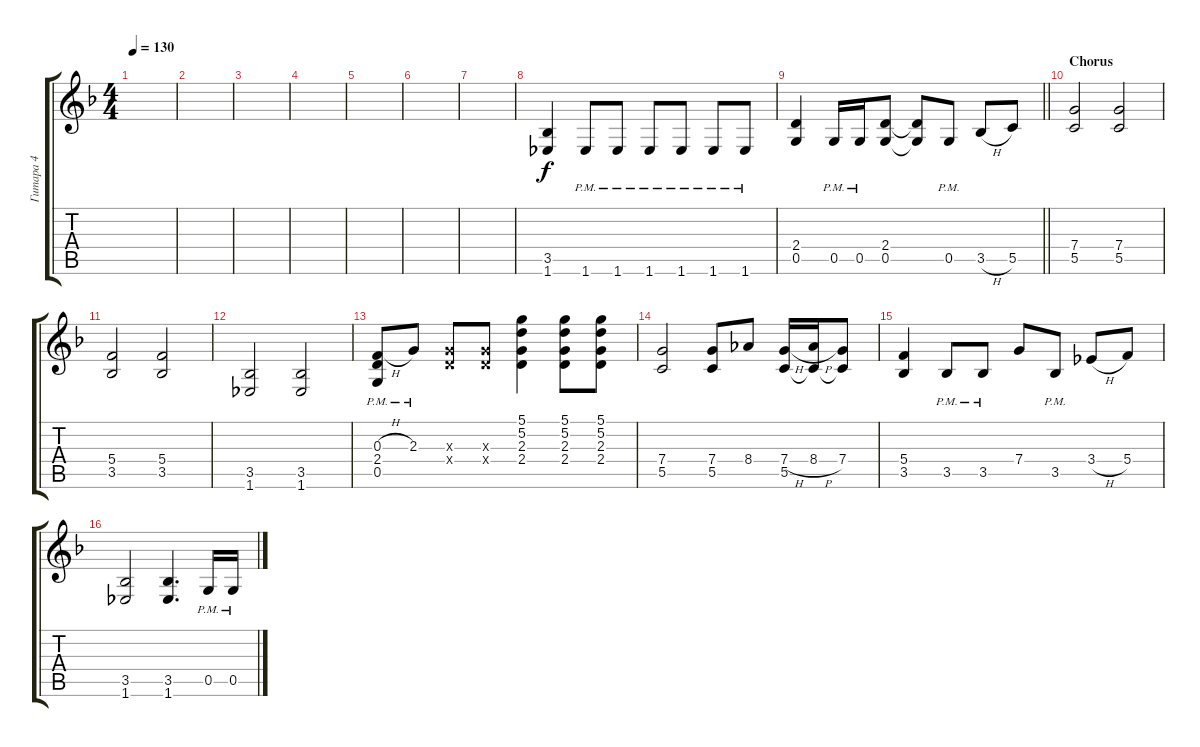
\track ("Гитара 4" "Гитара 4") {instrument distortionguitar}
\staff {score tabs}
\tuning (D4 A3 F3 C3 G2 D2) {hide}
\ts (4 4)
\tempo 130
\clef g2
\ks dminor
|
|
|
|
|
|
|
(3.5 1.6).4 1.6{pm}.8 1.6{pm}.8 1.6{pm}.8 1.6{pm}.8 1.6{pm}.8 1.6{pm}.8 |
\barLineRight lightlight
(2.4 0.5).4 0.5{pm}.16 0.5{pm}.16 (2.4 0.5).8 (2.4{t} 0.5{t}).8 0.5{pm}.8 3.5{h}.8 5.5.8 |
\section ("" "Chorus")
(7.4 5.5).2 (7.4 5.5).2 |
(5.4 3.5).2 (5.4 3.5).2 |
(3.5 1.6).2 (3.5 1.6).2 |
(0.3{h pm} 2.4{pm} 0.5{pm}).8 2.3{pm}.8 (2.3{x} 2.4{x}).8 (2.3{x} 2.4{x}).8 (5.1 5.2 2.3 2.4).4 (5.1 5.2 2.3 2.4).8 (5.1 5.2 2.3 2.4).8 |
(7.4 5.5).2 (7.4 5.5).8 8.4.8 (7.4{h} 5.5).16 (8.4{h} 5.5{t}).16 (7.4 5.5{t}).8 |
(5.4 3.5).4 3.5{pm}.8 3.5{pm}.8 7.4.8 3.5{pm}.8 3.4{h}.8 5.4.8 |
(3.5 1.6).2 (3.5 1.6).4{d} 0.5{pm}.16 0.5{pm}.16
